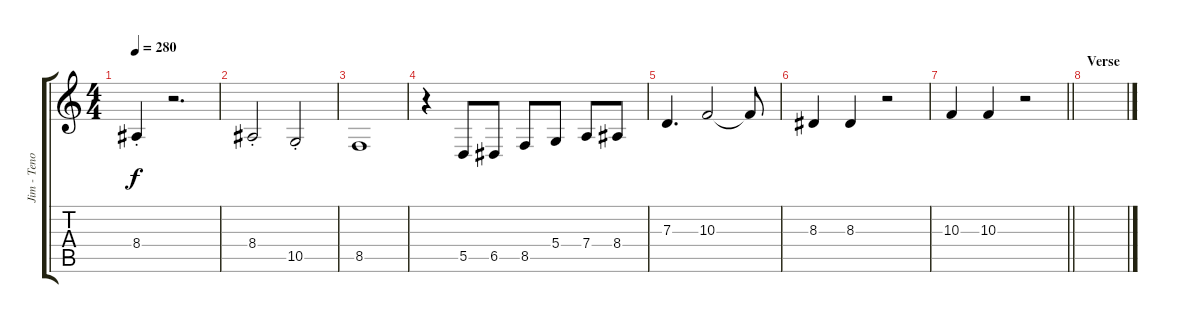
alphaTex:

\track ("Jim - Tenor Sax" "Jim - Teno") {instrument tenorsax}
\staff {score tabs}
\tuning (E4 B3 G3 D3 A2 E2) {hide}
\ts (4 4)
\tempo 280
\clef g2
\ks c
8.4{st}.4{dy f} r.2{d} |
8.4{st}.2 10.5{st}.2 |
8.5.1 |
r.4 5.5.8 6.5.8 8.5.8 5.4.8 7.4.8 8.4.8 |
7.3.4{d} 10.3.2 10.3{t}.8 |
8.3.4 8.3.4 r.2 |
\barLineRight lightlight
10.3.4 10.3.4 r.2 |
\section ("" "Verse")
